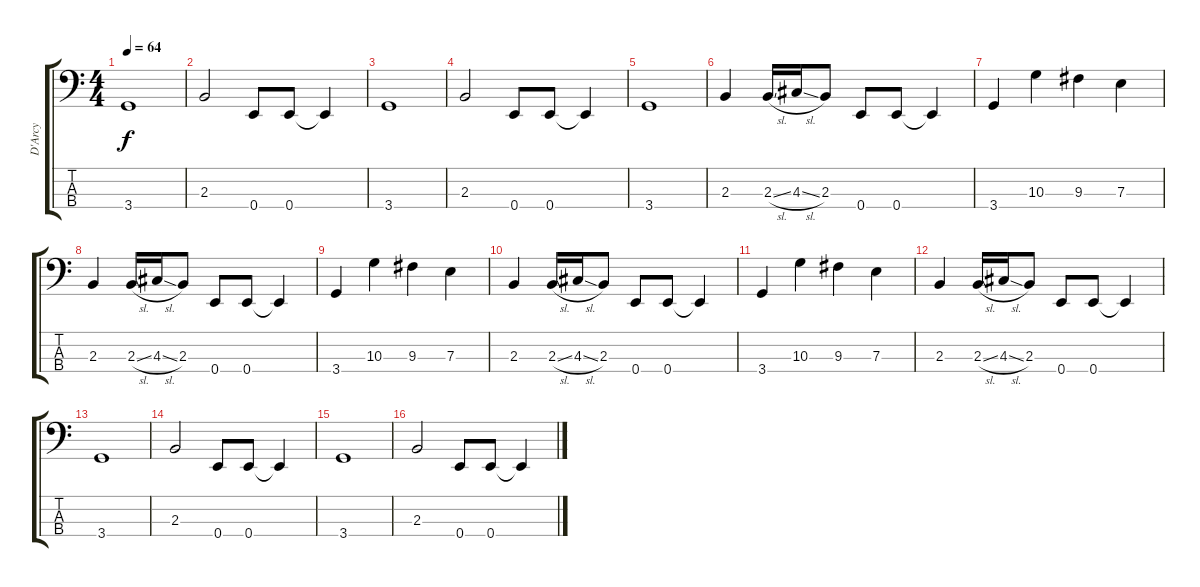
\track ("D'Arcy" "D'Arcy") {instrument electricbassfinger}
\staff {score tabs}
\tuning (G2 D2 A1 E1) {hide}
\ts (4 4)
\tempo 64
\clef f4
\ks c
3.4.1{dy f} |
2.3.2 0.4.8 0.4.8 0.4{t}.4 |
3.4.1 |
2.3.2 0.4.8 0.4.8 0.4{t}.4 |
3.4.1 |
2.3.4 2.3{sl}.16 4.3{sl}.16 2.3.8 0.4.8 0.4.8 0.4{t}.4 |
3.4.4 10.3.4 9.3.4 7.3.4 |
2.3.4 2.3{sl}.16 4.3{sl}.16 2.3.8 0.4.8 0.4.8 0.4{t}.4 |
3.4.4 10.3.4 9.3.4 7.3.4 |
2.3.4 2.3{sl}.16 4.3{sl}.16 2.3.8 0.4.8 0.4.8 0.4{t}.4 |
3.4.4 10.3.4 9.3.4 7.3.4 |
2.3.4 2.3{sl}.16 4.3{sl}.16 2.3.8 0.4.8 0.4.8 0.4{t}.4 |
3.4.1 |
2.3.2 0.4.8 0.4.8 0.4{t}.4 |
3.4.1 |
2.3.2 0.4.8 0.4.8 0.4{t}.4
